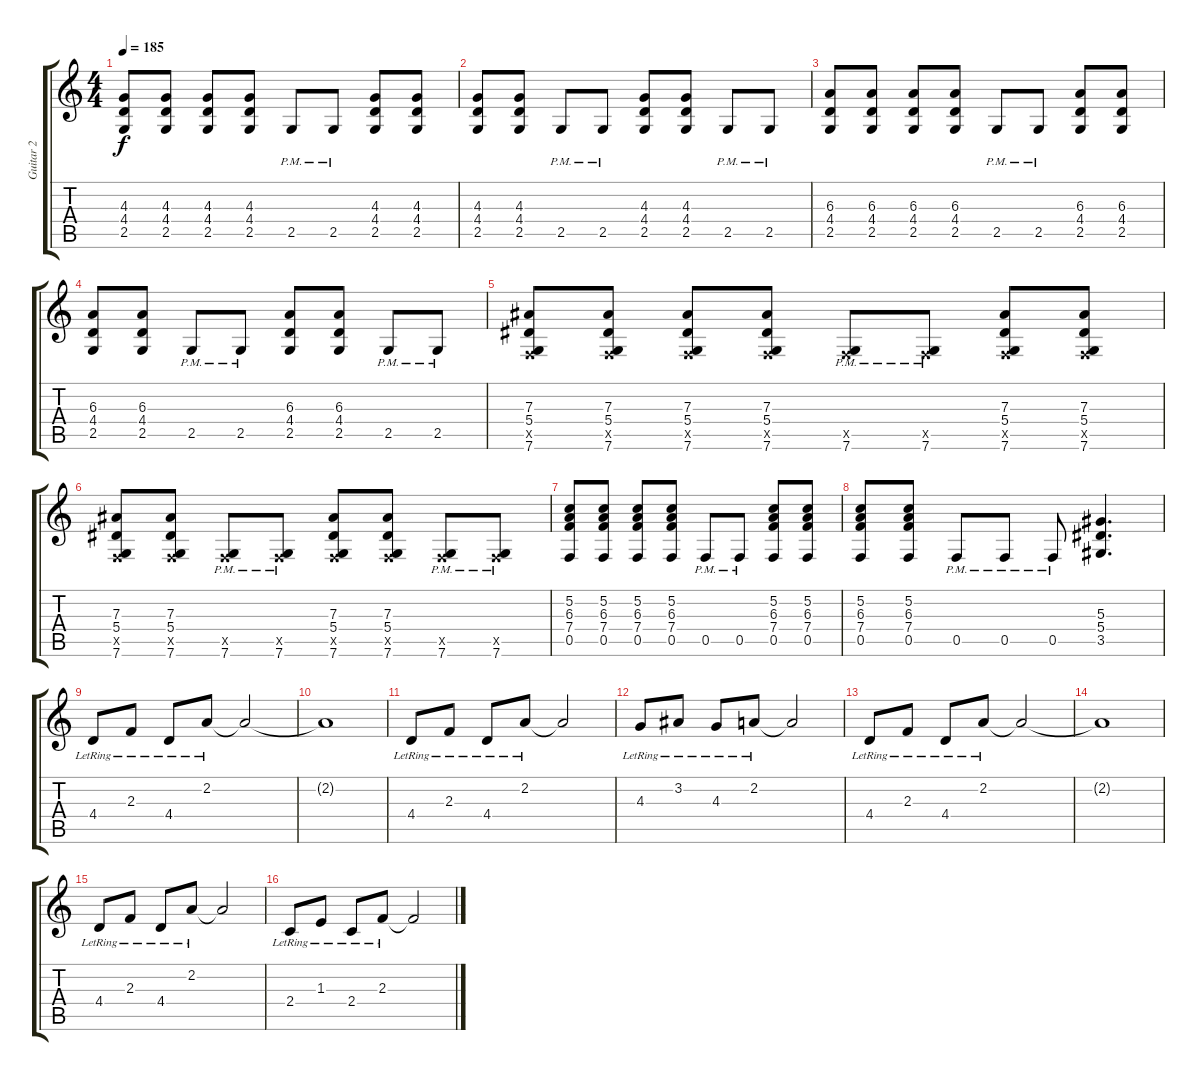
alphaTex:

\track ("Guitar 2" "Guitar 2") {instrument distortionguitar}
\staff {score tabs}
\tuning (C4 G3 Eb3 Bb2 F2 C2) {hide}
\ts (4 4)
\tempo 185
\clef g2
\ks c
(4.3 4.4 2.5).8{dy f} (4.3 4.4 2.5).8 (4.3 4.4 2.5).8 (4.3 4.4 2.5).8 2.5{pm}.8 2.5{pm}.8 (4.3 4.4 2.5).8 (4.3 4.4 2.5).8 |
(4.3 4.4 2.5).8 (4.3 4.4 2.5).8 2.5{pm}.8 2.5{pm}.8 (4.3 4.4 2.5).8 (4.3 4.4 2.5).8 2.5{pm}.8 2.5{pm}.8 |
(6.3 4.4 2.5).8 (6.3 4.4 2.5).8 (6.3 4.4 2.5).8 (6.3 4.4 2.5).8 2.5{pm}.8 2.5{pm}.8 (6.3 4.4 2.5).8 (6.3 4.4 2.5).8 |
(6.3 4.4 2.5).8 (6.3 4.4 2.5).8 2.5{pm}.8 2.5{pm}.8 (6.3 4.4 2.5).8 (6.3 4.4 2.5).8 2.5{pm}.8 2.5{pm}.8 |
(7.3 5.4 0.5{x} 7.6).8 (7.3 5.4 0.5{x} 7.6).8 (7.3 5.4 0.5{x} 7.6).8 (7.3 5.4 0.5{x} 7.6).8 (0.5{x} 7.6{pm}).8 (0.5{x} 7.6{pm}).8 (7.3 5.4 0.5{x} 7.6).8 (7.3 5.4 0.5{x} 7.6).8 |
(7.3 5.4 0.5{x} 7.6).8 (7.3 5.4 0.5{x} 7.6).8 (0.5{x} 7.6{pm}).8 (0.5{x} 7.6{pm}).8 (7.3 5.4 0.5{x} 7.6).8 (7.3 5.4 0.5{x} 7.6).8 (0.5{x} 7.6{pm}).8 (0.5{x} 7.6{pm}).8 |
(5.2 6.3 7.4 0.5).8 (5.2 6.3 7.4 0.5).8 (5.2 6.3 7.4 0.5).8 (5.2 6.3 7.4 0.5).8 0.5{pm}.8 0.5{pm}.8 (5.2 6.3 7.4 0.5).8 (5.2 6.3 7.4 0.5).8 |
(5.2 6.3 7.4 0.5).8 (5.2 6.3 7.4 0.5).8 0.5{pm}.8 0.5{pm}.8 0.5{pm}.8 (5.3 5.4 3.5).4{d} |
4.4{lr}.8{instrument electricguitarclean} 2.3{lr}.8 4.4{lr}.8 2.2{lr}.8 2.2{t}.2 |
2.2{t}.1 |
4.4{lr}.8 2.3{lr}.8 4.4{lr}.8 2.2{lr}.8 2.2{t}.2 |
4.3{lr}.8 3.2{lr}.8 4.3{lr}.8 2.2{lr}.8 2.2{t}.2 |
4.4{lr}.8 2.3{lr}.8 4.4{lr}.8 2.2{lr}.8 2.2{t}.2 |
2.2{t}.1 |
4.4{lr}.8 2.3{lr}.8 4.4{lr}.8 2.2{lr}.8 2.2{t}.2 |
2.4{lr}.8 1.3{lr}.8 2.4{lr}.8 2.3{lr}.8 2.3{t}.2
